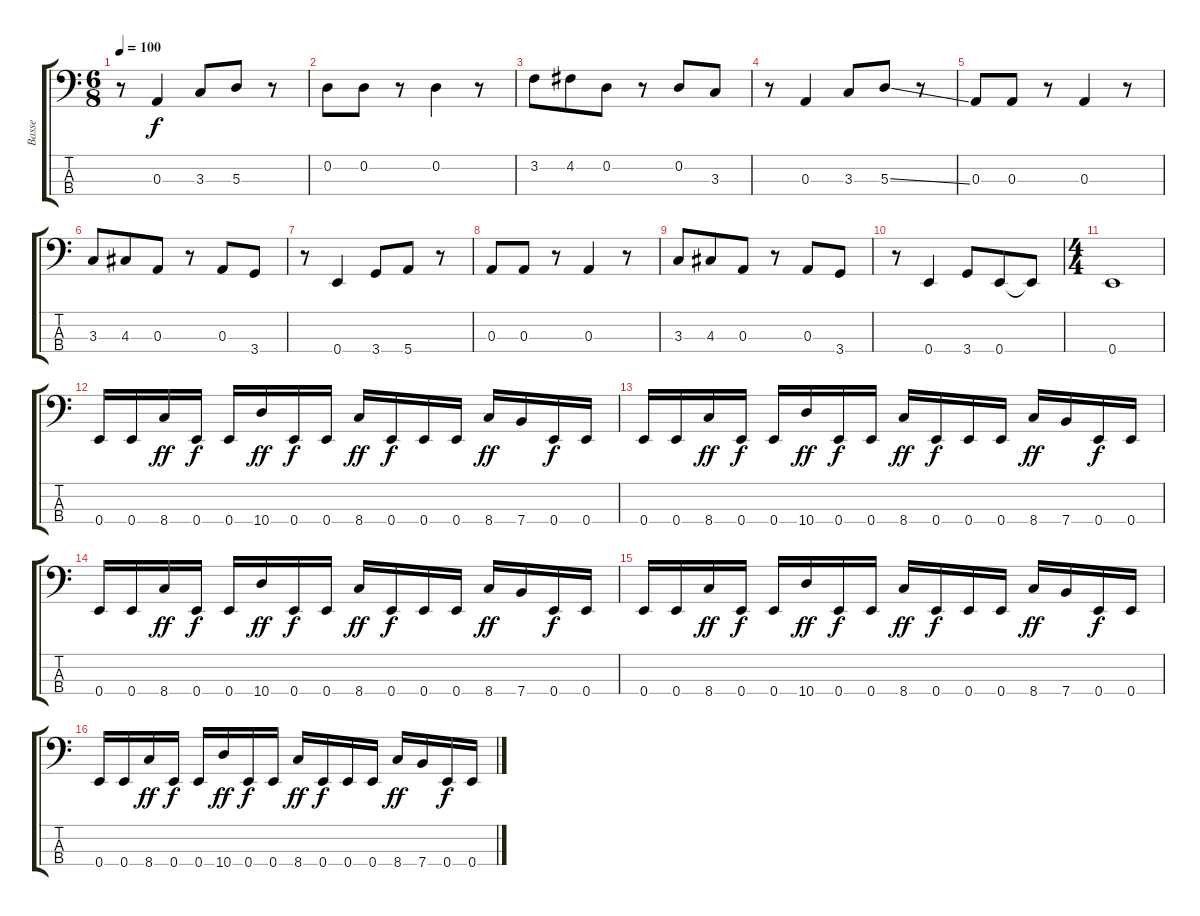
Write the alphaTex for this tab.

\track ("Basse" "Basse") {instrument electricbassfinger}
\staff {score tabs}
\tuning (G2 D2 A1 E1) {hide}
\ts (6 8)
\tempo 100
\clef f4
\ks c
r.8{dy f} 0.3.4 3.3.8 5.3.8 r.8 |
0.2.8 0.2.8 r.8 0.2.4 r.8 |
3.2.8 4.2.8 0.2.8 r.8 0.2.8 3.3.8 |
r.8 0.3.4 3.3.8 5.3{ss}.8 r.8 |
0.3.8 0.3.8 r.8 0.3.4 r.8 |
3.3.8 4.3.8 0.3.8 r.8 0.3.8 3.4.8 |
r.8 0.4.4 3.4.8 5.4.8 r.8 |
0.3.8 0.3.8 r.8 0.3.4 r.8 |
3.3.8 4.3.8 0.3.8 r.8 0.3.8 3.4.8 |
r.8 0.4.4 3.4.8 0.4.8 0.4{t}.8 |
\ts (4 4)
0.4.1 |
0.4.16 0.4.16 8.4.16{dy ff} 0.4.16{dy f} 0.4.16 10.4.16{dy ff} 0.4.16{dy f} 0.4.16 8.4.16{dy ff} 0.4.16{dy f} 0.4.16 0.4.16 8.4.16{dy ff} 7.4.16 0.4.16{dy f} 0.4.16 |
0.4.16 0.4.16 8.4.16{dy ff} 0.4.16{dy f} 0.4.16 10.4.16{dy ff} 0.4.16{dy f} 0.4.16 8.4.16{dy ff} 0.4.16{dy f} 0.4.16 0.4.16 8.4.16{dy ff} 7.4.16 0.4.16{dy f} 0.4.16 |
0.4.16 0.4.16 8.4.16{dy ff} 0.4.16{dy f} 0.4.16 10.4.16{dy ff} 0.4.16{dy f} 0.4.16 8.4.16{dy ff} 0.4.16{dy f} 0.4.16 0.4.16 8.4.16{dy ff} 7.4.16 0.4.16{dy f} 0.4.16 |
0.4.16 0.4.16 8.4.16{dy ff} 0.4.16{dy f} 0.4.16 10.4.16{dy ff} 0.4.16{dy f} 0.4.16 8.4.16{dy ff} 0.4.16{dy f} 0.4.16 0.4.16 8.4.16{dy ff} 7.4.16 0.4.16{dy f} 0.4.16 |
0.4.16 0.4.16 8.4.16{dy ff} 0.4.16{dy f} 0.4.16 10.4.16{dy ff} 0.4.16{dy f} 0.4.16 8.4.16{dy ff} 0.4.16{dy f} 0.4.16 0.4.16 8.4.16{dy ff} 7.4.16 0.4.16{dy f} 0.4.16
